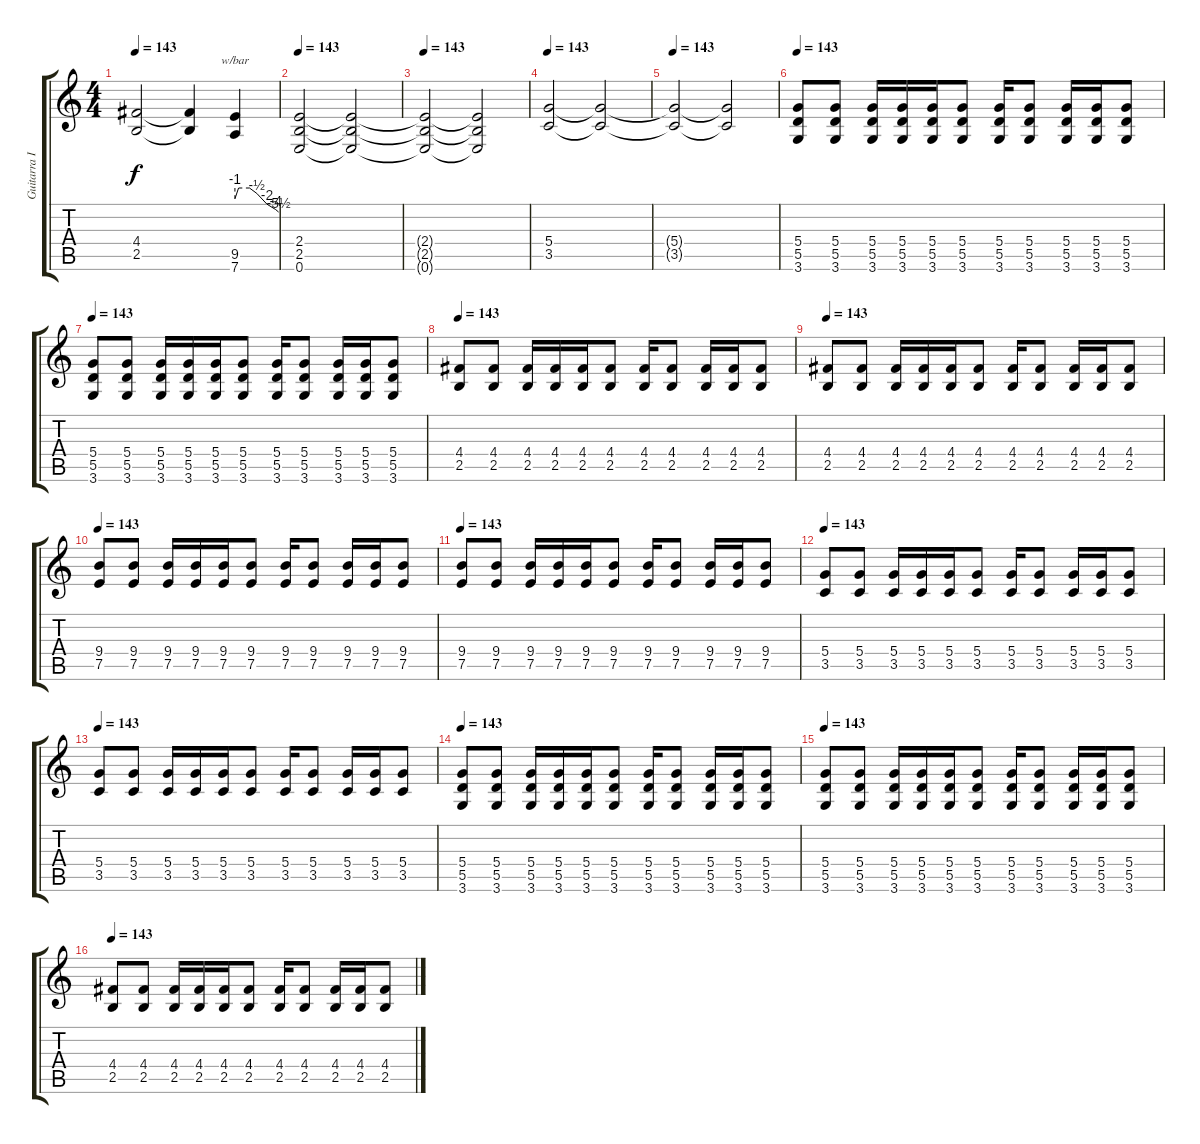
\track ("Guitarra I" "Guitarra I") {instrument overdrivenguitar}
\staff {score tabs}
\tuning (E4 B3 G3 D3 A2 E2) {hide}
\ts (4 4)
\tempo 143
\clef g2
\ks c
(4.4{t} 2.5{t}).2{dy f} (4.4{t} 2.5{t}).4 (9.5 7.6).4{tbe (custom default 0 -4 5 0 20 0 30 -2 44 -8 56 -16 60 -22)} |
\tempo 143
(2.4 2.5 0.6).2 (2.4{t} 2.5{t} 0.6{t}).2 |
\tempo 143
(2.4{t} 2.5{t} 0.6{t}).2 (2.4{t} 2.5{t} 0.6{t}).2 |
\tempo 143
(5.4 3.5).2 (5.4{t} 3.5{t}).2 |
\tempo 143
(5.4{t} 3.5{t}).2 (5.4{t} 3.5{t}).2 |
\tempo 143
(5.4 5.5 3.6).8 (5.4 5.5 3.6).8 (5.4 5.5 3.6).16 (5.4 5.5 3.6).16 (5.4 5.5 3.6).16 (5.4 5.5 3.6).8 (5.4 5.5 3.6).16 (5.4 5.5 3.6).8 (5.4 5.5 3.6).16 (5.4 5.5 3.6).16 (5.4 5.5 3.6).8 |
\tempo 143
(5.4 5.5 3.6).8 (5.4 5.5 3.6).8 (5.4 5.5 3.6).16 (5.4 5.5 3.6).16 (5.4 5.5 3.6).16 (5.4 5.5 3.6).8 (5.4 5.5 3.6).16 (5.4 5.5 3.6).8 (5.4 5.5 3.6).16 (5.4 5.5 3.6).16 (5.4 5.5 3.6).8 |
\tempo 143
(4.4 2.5).8 (4.4 2.5).8 (4.4 2.5).16 (4.4 2.5).16 (4.4 2.5).16 (4.4 2.5).8 (4.4 2.5).16 (4.4 2.5).8 (4.4 2.5).16 (4.4 2.5).16 (4.4 2.5).8 |
\tempo 143
(4.4 2.5).8 (4.4 2.5).8 (4.4 2.5).16 (4.4 2.5).16 (4.4 2.5).16 (4.4 2.5).8 (4.4 2.5).16 (4.4 2.5).8 (4.4 2.5).16 (4.4 2.5).16 (4.4 2.5).8 |
\tempo 143
(9.4 7.5).8 (9.4 7.5).8 (9.4 7.5).16 (9.4 7.5).16 (9.4 7.5).16 (9.4 7.5).8 (9.4 7.5).16 (9.4 7.5).8 (9.4 7.5).16 (9.4 7.5).16 (9.4 7.5).8 |
\tempo 143
(9.4 7.5).8 (9.4 7.5).8 (9.4 7.5).16 (9.4 7.5).16 (9.4 7.5).16 (9.4 7.5).8 (9.4 7.5).16 (9.4 7.5).8 (9.4 7.5).16 (9.4 7.5).16 (9.4 7.5).8 |
\tempo 143
(5.4 3.5).8 (5.4 3.5).8 (5.4 3.5).16 (5.4 3.5).16 (5.4 3.5).16 (5.4 3.5).8 (5.4 3.5).16 (5.4 3.5).8 (5.4 3.5).16 (5.4 3.5).16 (5.4 3.5).8 |
\tempo 143
(5.4 3.5).8 (5.4 3.5).8 (5.4 3.5).16 (5.4 3.5).16 (5.4 3.5).16 (5.4 3.5).8 (5.4 3.5).16 (5.4 3.5).8 (5.4 3.5).16 (5.4 3.5).16 (5.4 3.5).8 |
\tempo 143
(5.4 5.5 3.6).8 (5.4 5.5 3.6).8 (5.4 5.5 3.6).16 (5.4 5.5 3.6).16 (5.4 5.5 3.6).16 (5.4 5.5 3.6).8 (5.4 5.5 3.6).16 (5.4 5.5 3.6).8 (5.4 5.5 3.6).16 (5.4 5.5 3.6).16 (5.4 5.5 3.6).8 |
\tempo 143
(5.4 5.5 3.6).8 (5.4 5.5 3.6).8 (5.4 5.5 3.6).16 (5.4 5.5 3.6).16 (5.4 5.5 3.6).16 (5.4 5.5 3.6).8 (5.4 5.5 3.6).16 (5.4 5.5 3.6).8 (5.4 5.5 3.6).16 (5.4 5.5 3.6).16 (5.4 5.5 3.6).8 |
\tempo 143
(4.4 2.5).8 (4.4 2.5).8 (4.4 2.5).16 (4.4 2.5).16 (4.4 2.5).16 (4.4 2.5).8 (4.4 2.5).16 (4.4 2.5).8 (4.4 2.5).16 (4.4 2.5).16 (4.4 2.5).8
